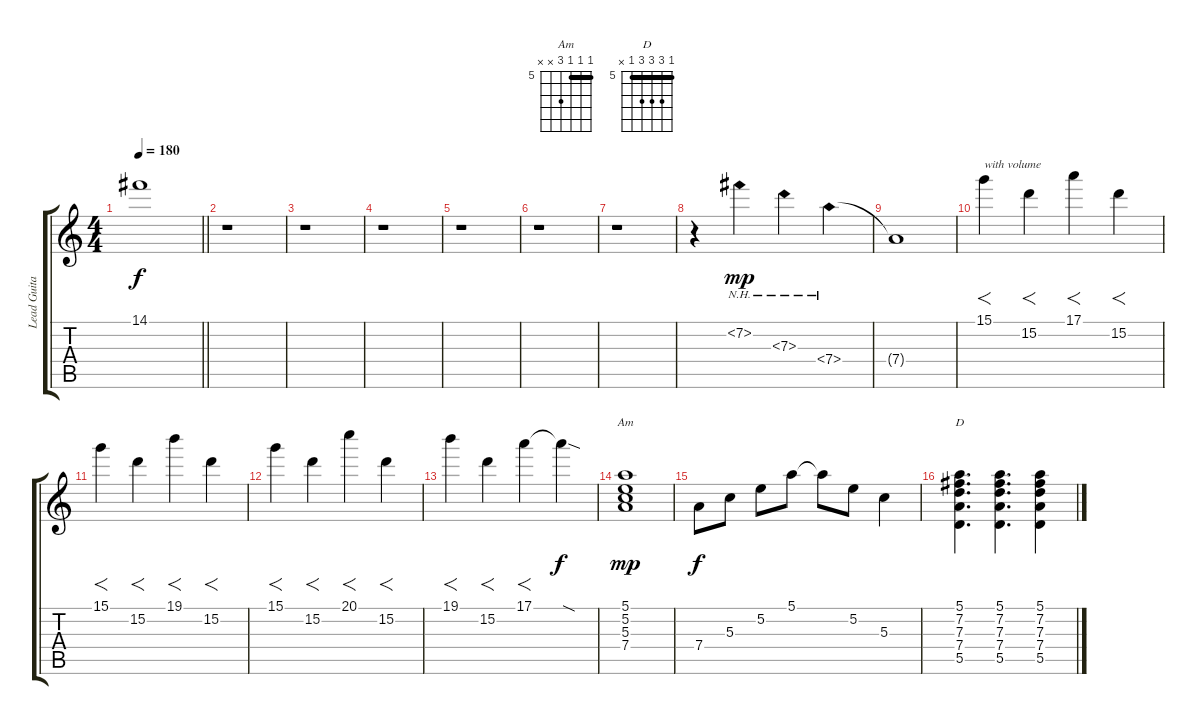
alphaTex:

\track ("Lead Guitar" "Lead Guita") {instrument electricguitarclean}
\staff {score tabs}
\tuning (E4 B3 G3 D3 A2 E2) {hide}
\chord ("Am" 5 5 5 7 x x) {firstfret 5 barre 5}
\chord ("D" 5 7 7 7 5 x) {firstfret 5 barre 5}
\ts (4 4)
\tempo 180
\clef g2
\barLineRight lightlight
\ks c
14.1{t}.1{dy f} |
r.1 |
r.1 |
r.1 |
r.1 |
r.1 |
r.1 |
r.4 7.2{nh}.4{dy mp} 7.3{nh}.4 7.4{nh}.4 |
7.4{t}.1 |
15.1.4{f txt "with volume"} 15.2.4{f} 17.1.4{f} 15.2.4{f} |
15.1.4{f} 15.2.4{f} 19.1.4{f} 15.2.4{f} |
15.1.4{f} 15.2.4{f} 20.1.4{f} 15.2.4{f} |
19.1.4{f} 15.2.4{f} 17.1.4{f} 17.1{sod t}.4{dy f} |
(5.1 5.2 5.3 7.4).1{ch "Am" dy mp} |
7.4.8{dy f} 5.3.8 5.2.8 5.1.8 5.1{t}.8 5.2.8 5.3.4 |
(5.1 7.2 7.3 7.4 5.5).4{d ch "D"} (5.1 7.2 7.3 7.4 5.5).4{d} (5.1 7.2 7.3 7.4 5.5).4
